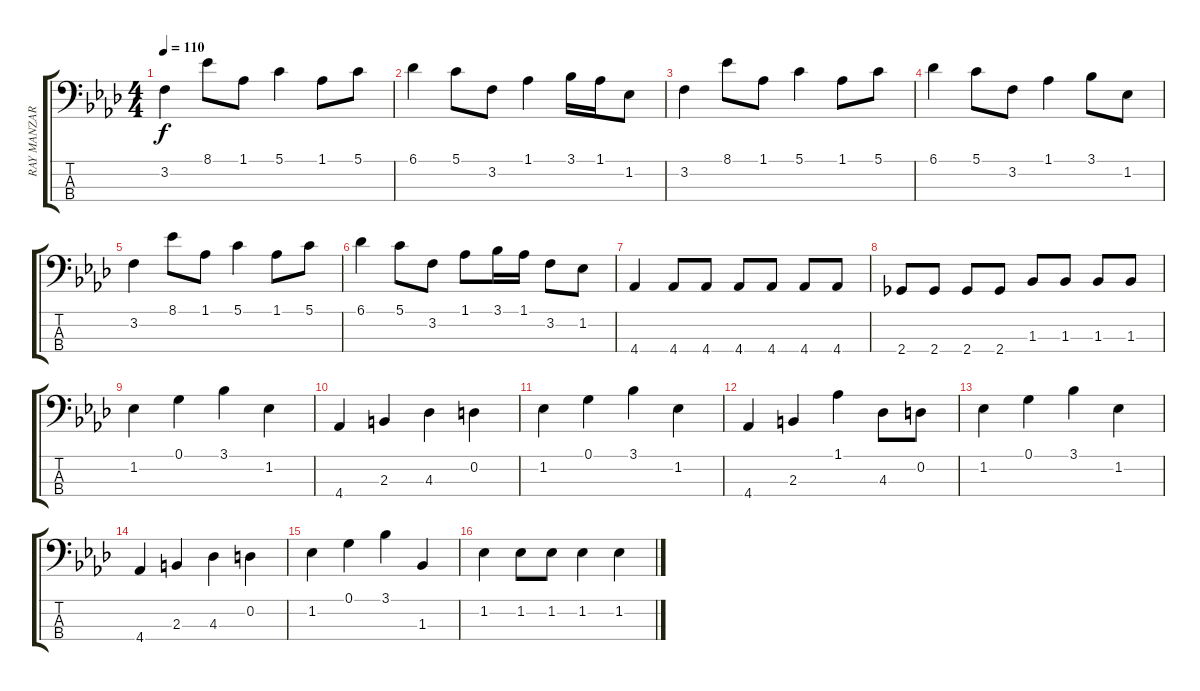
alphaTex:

\track ("RAY MANZAREK" "RAY MANZAR") {instrument electricbassfinger}
\staff {score tabs}
\tuning (G2 D2 A1 E1) {hide}
\ts (4 4)
\tempo 110
\clef f4
\ks ab
3.2.4{dy f} 8.1.8 1.1.8 5.1.4 1.1.8 5.1.8 |
6.1.4 5.1.8 3.2.8 1.1.4 3.1.16 1.1.16 1.2.8 |
3.2.4 8.1.8 1.1.8 5.1.4 1.1.8 5.1.8 |
6.1.4 5.1.8 3.2.8 1.1.4 3.1.8 1.2.8 |
3.2.4 8.1.8 1.1.8 5.1.4 1.1.8 5.1.8 |
6.1.4 5.1.8 3.2.8 1.1.8 3.1.16 1.1.16 3.2.8 1.2.8 |
4.4.4 4.4.8 4.4.8 4.4.8 4.4.8 4.4.8 4.4.8 |
2.4.8 2.4.8 2.4.8 2.4.8 1.3.8 1.3.8 1.3.8 1.3.8 |
1.2.4 0.1.4 3.1.4 1.2.4 |
4.4.4 2.3.4 4.3.4 0.2.4 |
1.2.4 0.1.4 3.1.4 1.2.4 |
4.4.4 2.3.4 1.1.4 4.3.8 0.2.8 |
1.2.4 0.1.4 3.1.4 1.2.4 |
4.4.4 2.3.4 4.3.4 0.2.4 |
1.2.4 0.1.4 3.1.4 1.3.4 |
1.2.4 1.2.8 1.2.8 1.2.4 1.2.4
